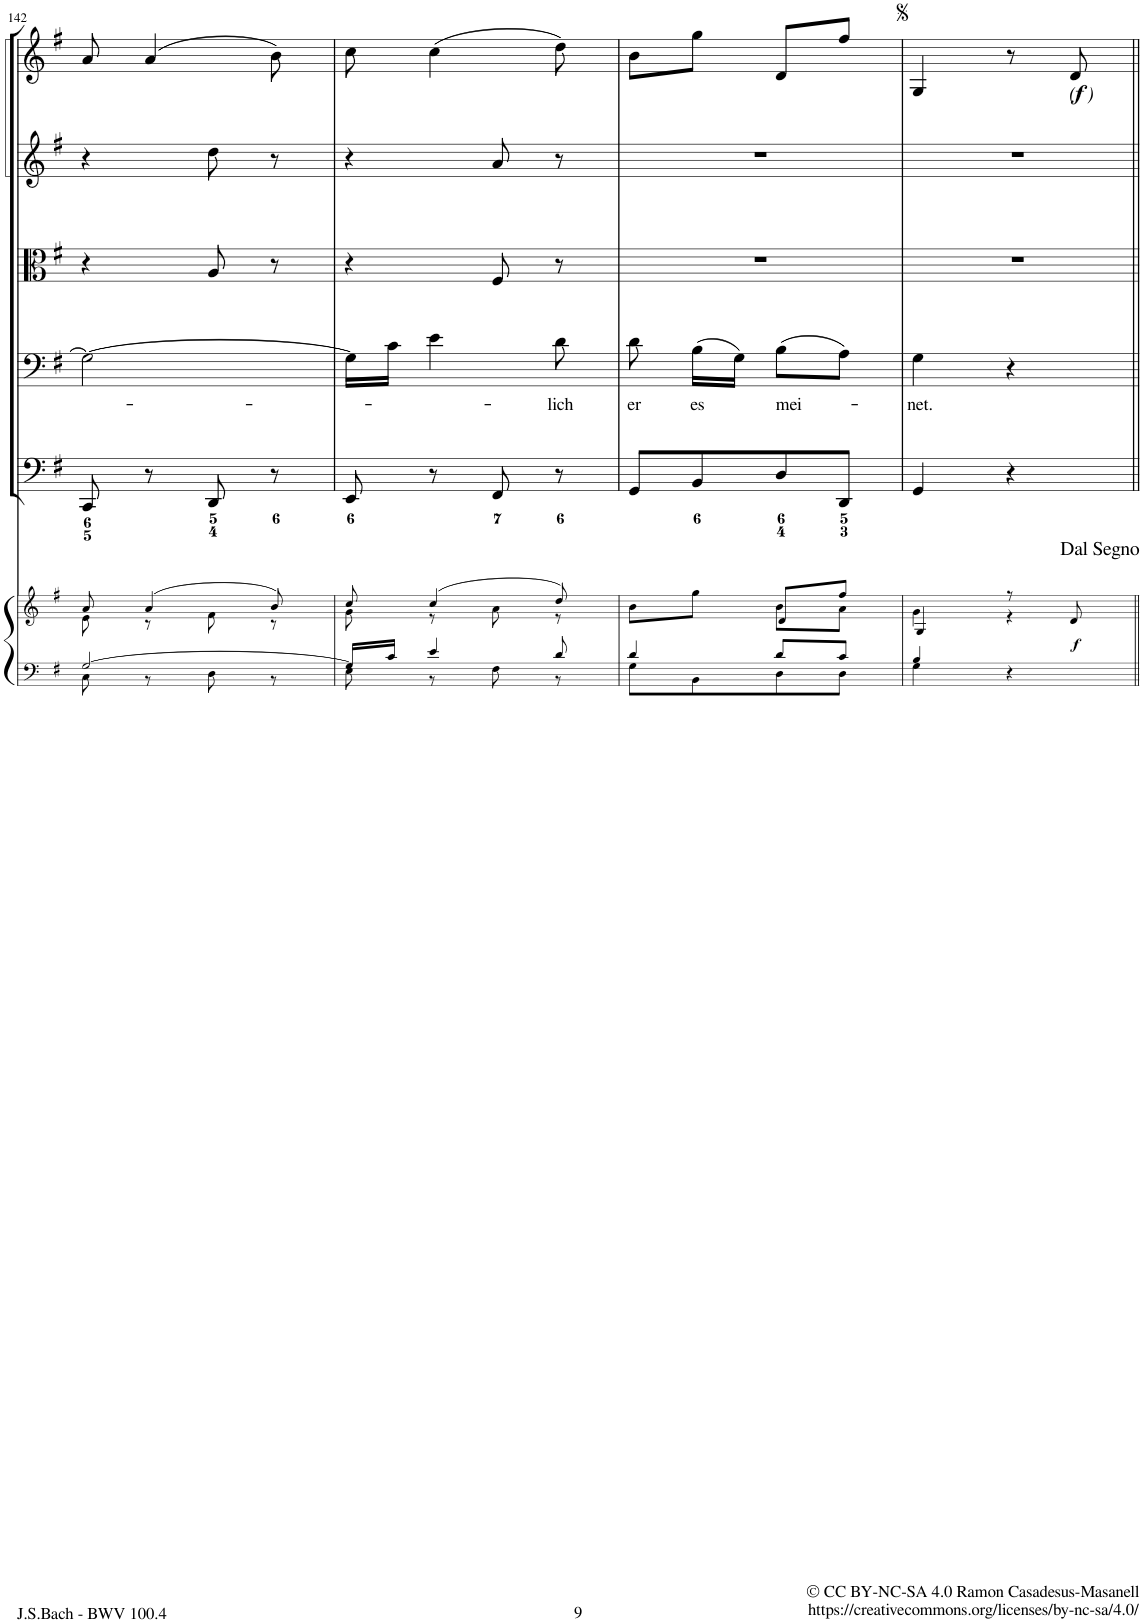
**kern	**kern	**kern	**kern	**text	**kern	**kern	**kern
*part6	*part6	*part5	*part4	*part4	*part3	*part2	*part1
*staff7	*staff6	*staff5	*staff4	*staff4	*staff3	*staff2	*staff1
*I"Piano reduction	*	*I"Organo e Continuo	*I"Basso	*	*I"Viola	*I"Violino II	*I"Violino I
*I'Pno	*	*	*	*	*	*	*
!!LO:PB:g=z
*clefF4	*clefG2	*clefF4	*clefF4	*	*clefC3	*clefG2	*clefG2
*k[f#]	*k[f#]	*k[f#]	*k[f#]	*	*k[f#]	*k[f#]	*k[f#]
*M2/4	*M2/4	*M2/4	*M2/4	*	*M2/4	*M2/4	*M2/4
=142	=142	=142	=142	=142	=142	=142	=142
*^	*^	*	*	*	*	*	*
[2G/	8C\	8a/	8e\	8CC/	2G\_	.	4r	4r	8a/
.	8r	(4a/	8r	8r	.	.	.	.	(4a/
.	8D\	.	8f#\	8DD/	.	.	8A/	8dd\	.
.	8r	8b/)	8r	8r	.	.	8r	8r	8b\)
=143	=143	=143	=143	=143	=143	=143	=143	=143	=143
16G/LL]	8E\	8cc/	8g\	8EE/	16G\LL]	.	4r	4r	8cc\
16c/JJ	.	.	.	.	16c\JJ	.	.	.	.
4e/	8r	(4cc/	8r	8r	4e\	.	.	.	(4cc\
.	8F#\	.	8a\	8FF#/	.	.	8F#/	8a/	.
!	!	!	!	!	!	!LO:LY:b	!	!	!
8d/	8r	8dd/)	8r	8r	8d\	-lich	8r	8r	8dd\)
=144	=144	=144	=144	=144	=144	=144	=144	=144	=144
!	!	!	!	!	!	!LO:LY:b	!	!	!
4d/	8G\L	8b\L	4ryy	8GG/L	8d\	er	2r	2r	8b\L
!	!	!	!	!	!	!LO:LY:b	!	!	!
.	8BB\	8gg\J	.	8BB/	(16B\LL	es	.	.	8gg\J
.	.	.	.	.	16G\JJ)	.	.	.	.
!	!	!	!	!	!	!LO:LY:b	!	!	!
8d/L	8D\	8d/L	8b\L	8D/	(8B\L	mei-	.	.	8d/L
8c/J	8D\J	8ff#/J	8a\J	8DD/J	8A\J)	.	.	.	8ff#/J
=145	=145	=145	=145	=145	=145	=145	=145	=145	=145
!	!	!	!	!	!	!LO:LY:b	!	!	!
4B/	4G\	4G/	4g\	4GG/	4G\	-net.	2r	2r	4G/
4r	4ryy	8r	4r	4r	4r	.	.	.	8r
!	!	!	!	!	!	!	!	!	!LO:TX:b:i:t=(
!	!	!	!	!	!	!	!	!	!LO:TX:b:i:t=)
.	.	8d/	.	.	.	.	.	.	8d/
*v	*v	*	*	*	*	*	*	*	*
*	*v	*v	*	*	*	*	*	*
=||	=||	=||	=||	=||	=||	=||	=||
*-	*-	*-	*-	*-	*-	*-	*-
